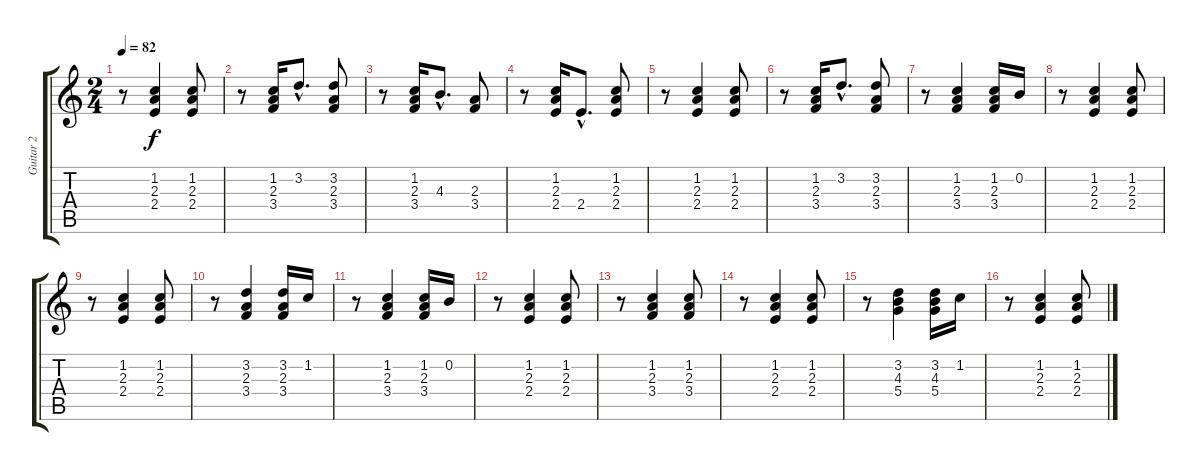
\track ("Guitar 2" "Guitar 2") {instrument acousticguitarnylon}
\staff {score tabs}
\tuning (E4 B3 G3 D3 A2 E2) {hide}
\ts (2 4)
\tempo 82
\clef g2
\ks c
r.8{dy f} (1.2 2.3 2.4).4 (1.2 2.3 2.4).8 |
r.8 (1.2 2.3 3.4).16 3.2{hac}.8{d} (3.2 2.3 3.4).8 |
r.8 (1.2 2.3 3.4).16 4.3{hac}.8{d} (2.3 3.4).8 |
r.8 (1.2 2.3 2.4).16 2.4{hac}.8{d} (1.2 2.3 2.4).8 |
r.8 (1.2 2.3 2.4).4 (1.2 2.3 2.4).8 |
r.8 (1.2 2.3 3.4).16 3.2{hac}.8{d} (3.2 2.3 3.4).8 |
r.8 (1.2 2.3 3.4).4 (1.2 2.3 3.4).16 0.2.16 |
r.8 (1.2 2.3 2.4).4 (1.2 2.3 2.4).8 |
r.8 (1.2 2.3 2.4).4 (1.2 2.3 2.4).8 |
r.8 (3.2 2.3 3.4).4 (3.2 2.3 3.4).16 1.2.16 |
r.8 (1.2 2.3 3.4).4 (1.2 2.3 3.4).16 0.2.16 |
r.8 (1.2 2.3 2.4).4 (1.2 2.3 2.4).8 |
r.8 (1.2 2.3 3.4).4 (1.2 2.3 3.4).8 |
r.8 (1.2 2.3 2.4).4 (1.2 2.3 2.4).8 |
r.8 (3.2 4.3 5.4).4 (3.2 4.3 5.4).16 1.2.16 |
r.8 (1.2 2.3 2.4).4 (1.2 2.3 2.4).8
